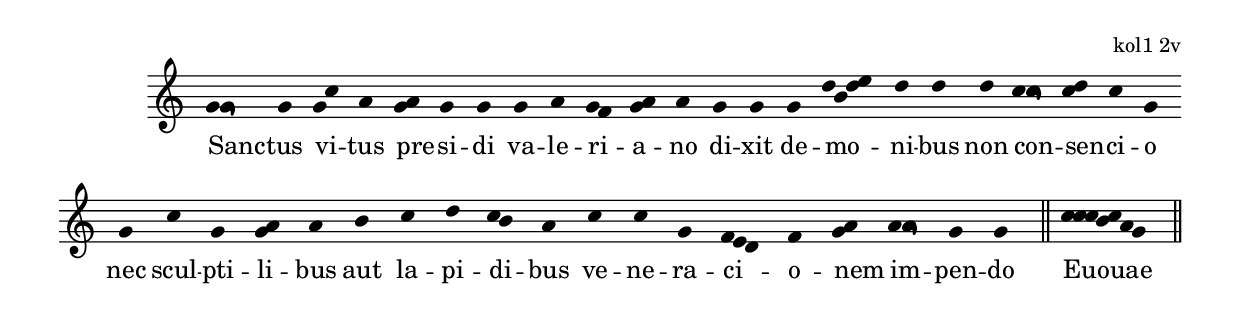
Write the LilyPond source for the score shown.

\version "2.19.32"

\include "../lib/synopsis.ily"

\score {
  \transpose c c' {
    \plainchant
    \melisma { g \strophicus g } g \bar "" \melisma { g c' } a \bar ""
    \melisma { g a } g g \bar "" g a \melisma { g f } \melisma { g a } a \bar "" g g \bar ""
    g \melisma { d' b d' e' } d' d' \bar "" d' \bar "" \melisma { c' \strophicus c' } \melisma { c' d' } c' g \bar ""
    g \bar "" c' g \melisma { g a } a \bar "" b \bar "" c' d' \melisma { c' b } a \bar ""
    c' c' \bar "" g \melisma { f e d } f \melisma { g a } \bar "" \melisma { a \strophicus a } g g \bar "||"

    \melisma { c' c' c' b c' a g } \bar "||"
  }
  \addlyrics {
    Sanc -- tus vi -- tus
    pre -- si -- di va -- le -- ri -- a -- no di -- xit
    de -- mo -- ni -- bus non con -- sen -- ci -- o
    nec scul -- pti -- li -- bus aut la -- pi -- di -- bus
    ve -- ne -- ra -- ci -- o -- nem im -- pen -- do

    Euouae
  }
  \header {
    fontes = "kol1 2v"
  }
}
